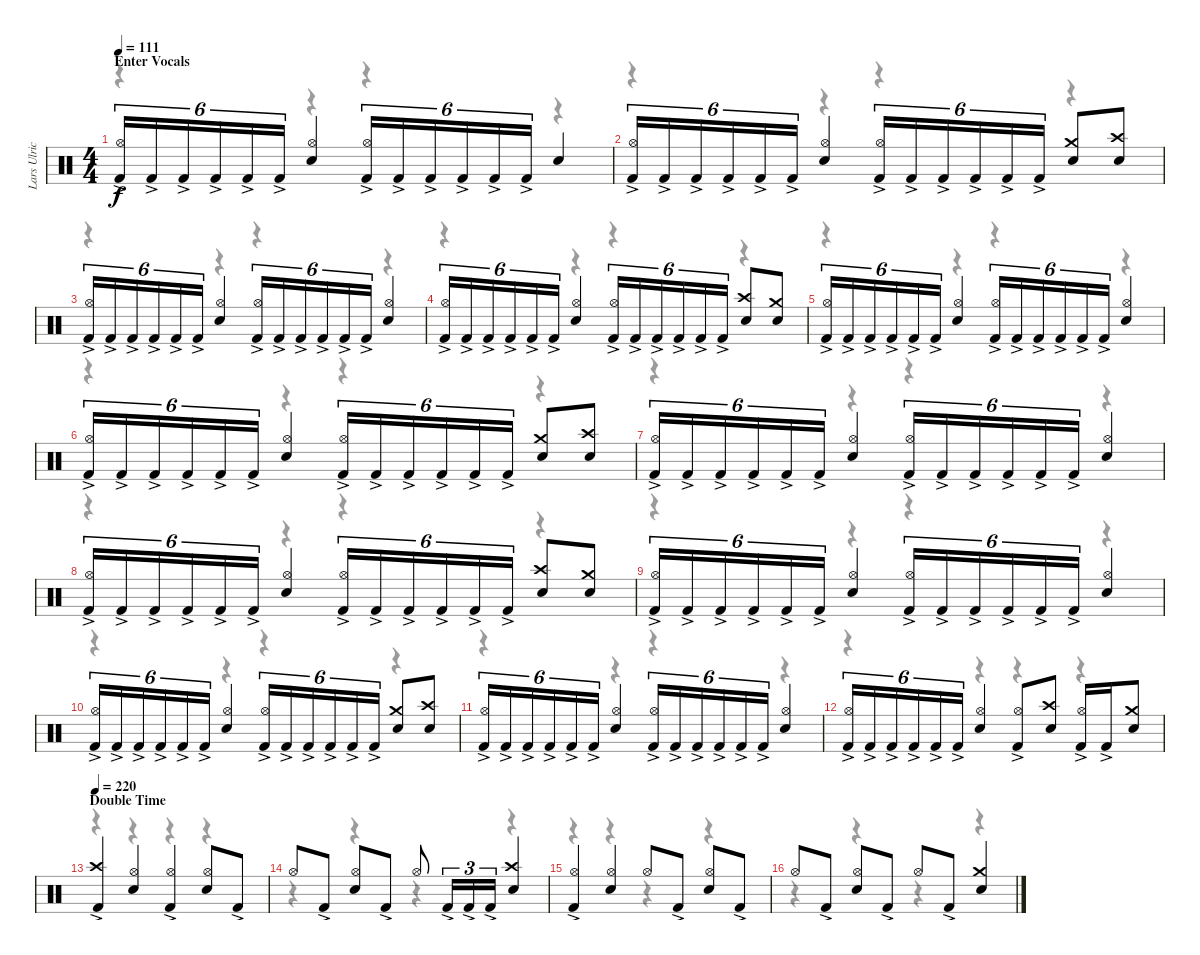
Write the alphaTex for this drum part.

\track ("Lars Ulrich (Drums)" "Lars Ulric") {instrument percussion}
\staff {score}
\articulation defaults
\voice
\ts (4 4)
\section ("" "Enter Vocals")
\tempo 111
\clef neutral
\ks c
("Hi-Hat (open)" "Kick (hit) 2"{ac}).16{tu (6 4) dy f} "Kick (hit) 2"{ac}.16{tu (6 4)} "Kick (hit) 2"{ac}.16{tu (6 4)} "Kick (hit) 2"{ac}.16{tu (6 4)} "Kick (hit) 2"{ac}.16{tu (6 4)} "Kick (hit) 2"{ac}.16{tu (6 4)} ("Hi-Hat (open)" "Snare (hit) 2").4 ("Hi-Hat (open)" "Kick (hit) 2"{ac}).16{tu (6 4)} "Kick (hit) 2"{ac}.16{tu (6 4)} "Kick (hit) 2"{ac}.16{tu (6 4)} "Kick (hit) 2"{ac}.16{tu (6 4)} "Kick (hit) 2"{ac}.16{tu (6 4)} "Kick (hit) 2"{ac}.16{tu (6 4)} "Snare (hit) 2".4 |
("Hi-Hat (open)" "Kick (hit) 2"{ac}).16{tu (6 4)} "Kick (hit) 2"{ac}.16{tu (6 4)} "Kick (hit) 2"{ac}.16{tu (6 4)} "Kick (hit) 2"{ac}.16{tu (6 4)} "Kick (hit) 2"{ac}.16{tu (6 4)} "Kick (hit) 2"{ac}.16{tu (6 4)} ("Hi-Hat (open)" "Snare (hit) 2").4 ("Hi-Hat (open)" "Kick (hit) 2"{ac}).16{tu (6 4)} "Kick (hit) 2"{ac}.16{tu (6 4)} "Kick (hit) 2"{ac}.16{tu (6 4)} "Kick (hit) 2"{ac}.16{tu (6 4)} "Kick (hit) 2"{ac}.16{tu (6 4)} "Kick (hit) 2"{ac}.16{tu (6 4)} ("Crash medium (hit)" "Snare (hit) 2").8 ("Crash high (hit)" "Snare (hit) 2").8 |
("Hi-Hat (open)" "Kick (hit) 2"{ac}).16{tu (6 4)} "Kick (hit) 2"{ac}.16{tu (6 4)} "Kick (hit) 2"{ac}.16{tu (6 4)} "Kick (hit) 2"{ac}.16{tu (6 4)} "Kick (hit) 2"{ac}.16{tu (6 4)} "Kick (hit) 2"{ac}.16{tu (6 4)} ("Hi-Hat (open)" "Snare (hit) 2").4 ("Hi-Hat (open)" "Kick (hit) 2"{ac}).16{tu (6 4)} "Kick (hit) 2"{ac}.16{tu (6 4)} "Kick (hit) 2"{ac}.16{tu (6 4)} "Kick (hit) 2"{ac}.16{tu (6 4)} "Kick (hit) 2"{ac}.16{tu (6 4)} "Kick (hit) 2"{ac}.16{tu (6 4)} ("Hi-Hat (open)" "Snare (hit) 2").4 |
("Hi-Hat (open)" "Kick (hit) 2"{ac}).16{tu (6 4)} "Kick (hit) 2"{ac}.16{tu (6 4)} "Kick (hit) 2"{ac}.16{tu (6 4)} "Kick (hit) 2"{ac}.16{tu (6 4)} "Kick (hit) 2"{ac}.16{tu (6 4)} "Kick (hit) 2"{ac}.16{tu (6 4)} ("Hi-Hat (open)" "Snare (hit) 2").4 ("Hi-Hat (open)" "Kick (hit) 2"{ac}).16{tu (6 4)} "Kick (hit) 2"{ac}.16{tu (6 4)} "Kick (hit) 2"{ac}.16{tu (6 4)} "Kick (hit) 2"{ac}.16{tu (6 4)} "Kick (hit) 2"{ac}.16{tu (6 4)} "Kick (hit) 2"{ac}.16{tu (6 4)} ("Crash high (hit)" "Snare (hit) 2").8 ("Crash medium (hit)" "Snare (hit) 2").8 |
("Hi-Hat (open)" "Kick (hit) 2"{ac}).16{tu (6 4)} "Kick (hit) 2"{ac}.16{tu (6 4)} "Kick (hit) 2"{ac}.16{tu (6 4)} "Kick (hit) 2"{ac}.16{tu (6 4)} "Kick (hit) 2"{ac}.16{tu (6 4)} "Kick (hit) 2"{ac}.16{tu (6 4)} ("Hi-Hat (open)" "Snare (hit) 2").4 ("Hi-Hat (open)" "Kick (hit) 2"{ac}).16{tu (6 4)} "Kick (hit) 2"{ac}.16{tu (6 4)} "Kick (hit) 2"{ac}.16{tu (6 4)} "Kick (hit) 2"{ac}.16{tu (6 4)} "Kick (hit) 2"{ac}.16{tu (6 4)} "Kick (hit) 2"{ac}.16{tu (6 4)} ("Hi-Hat (open)" "Snare (hit) 2").4 |
("Hi-Hat (open)" "Kick (hit) 2"{ac}).16{tu (6 4)} "Kick (hit) 2"{ac}.16{tu (6 4)} "Kick (hit) 2"{ac}.16{tu (6 4)} "Kick (hit) 2"{ac}.16{tu (6 4)} "Kick (hit) 2"{ac}.16{tu (6 4)} "Kick (hit) 2"{ac}.16{tu (6 4)} ("Hi-Hat (open)" "Snare (hit) 2").4 ("Hi-Hat (open)" "Kick (hit) 2"{ac}).16{tu (6 4)} "Kick (hit) 2"{ac}.16{tu (6 4)} "Kick (hit) 2"{ac}.16{tu (6 4)} "Kick (hit) 2"{ac}.16{tu (6 4)} "Kick (hit) 2"{ac}.16{tu (6 4)} "Kick (hit) 2"{ac}.16{tu (6 4)} ("Crash medium (hit)" "Snare (hit) 2").8 ("Crash high (hit)" "Snare (hit) 2").8 |
("Hi-Hat (open)" "Kick (hit) 2"{ac}).16{tu (6 4)} "Kick (hit) 2"{ac}.16{tu (6 4)} "Kick (hit) 2"{ac}.16{tu (6 4)} "Kick (hit) 2"{ac}.16{tu (6 4)} "Kick (hit) 2"{ac}.16{tu (6 4)} "Kick (hit) 2"{ac}.16{tu (6 4)} ("Hi-Hat (open)" "Snare (hit) 2").4 ("Hi-Hat (open)" "Kick (hit) 2"{ac}).16{tu (6 4)} "Kick (hit) 2"{ac}.16{tu (6 4)} "Kick (hit) 2"{ac}.16{tu (6 4)} "Kick (hit) 2"{ac}.16{tu (6 4)} "Kick (hit) 2"{ac}.16{tu (6 4)} "Kick (hit) 2"{ac}.16{tu (6 4)} ("Hi-Hat (open)" "Snare (hit) 2").4 |
("Hi-Hat (open)" "Kick (hit) 2"{ac}).16{tu (6 4)} "Kick (hit) 2"{ac}.16{tu (6 4)} "Kick (hit) 2"{ac}.16{tu (6 4)} "Kick (hit) 2"{ac}.16{tu (6 4)} "Kick (hit) 2"{ac}.16{tu (6 4)} "Kick (hit) 2"{ac}.16{tu (6 4)} ("Hi-Hat (open)" "Snare (hit) 2").4 ("Hi-Hat (open)" "Kick (hit) 2"{ac}).16{tu (6 4)} "Kick (hit) 2"{ac}.16{tu (6 4)} "Kick (hit) 2"{ac}.16{tu (6 4)} "Kick (hit) 2"{ac}.16{tu (6 4)} "Kick (hit) 2"{ac}.16{tu (6 4)} "Kick (hit) 2"{ac}.16{tu (6 4)} ("Crash high (hit)" "Snare (hit) 2").8 ("Crash medium (hit)" "Snare (hit) 2").8 |
("Hi-Hat (open)" "Kick (hit) 2"{ac}).16{tu (6 4)} "Kick (hit) 2"{ac}.16{tu (6 4)} "Kick (hit) 2"{ac}.16{tu (6 4)} "Kick (hit) 2"{ac}.16{tu (6 4)} "Kick (hit) 2"{ac}.16{tu (6 4)} "Kick (hit) 2"{ac}.16{tu (6 4)} ("Hi-Hat (open)" "Snare (hit) 2").4 ("Hi-Hat (open)" "Kick (hit) 2"{ac}).16{tu (6 4)} "Kick (hit) 2"{ac}.16{tu (6 4)} "Kick (hit) 2"{ac}.16{tu (6 4)} "Kick (hit) 2"{ac}.16{tu (6 4)} "Kick (hit) 2"{ac}.16{tu (6 4)} "Kick (hit) 2"{ac}.16{tu (6 4)} ("Hi-Hat (open)" "Snare (hit) 2").4 |
("Hi-Hat (open)" "Kick (hit) 2"{ac}).16{tu (6 4)} "Kick (hit) 2"{ac}.16{tu (6 4)} "Kick (hit) 2"{ac}.16{tu (6 4)} "Kick (hit) 2"{ac}.16{tu (6 4)} "Kick (hit) 2"{ac}.16{tu (6 4)} "Kick (hit) 2"{ac}.16{tu (6 4)} ("Hi-Hat (open)" "Snare (hit) 2").4 ("Hi-Hat (open)" "Kick (hit) 2"{ac}).16{tu (6 4)} "Kick (hit) 2"{ac}.16{tu (6 4)} "Kick (hit) 2"{ac}.16{tu (6 4)} "Kick (hit) 2"{ac}.16{tu (6 4)} "Kick (hit) 2"{ac}.16{tu (6 4)} "Kick (hit) 2"{ac}.16{tu (6 4)} ("Crash medium (hit)" "Snare (hit) 2").8 ("Crash high (hit)" "Snare (hit) 2").8 |
("Hi-Hat (open)" "Kick (hit) 2"{ac}).16{tu (6 4)} "Kick (hit) 2"{ac}.16{tu (6 4)} "Kick (hit) 2"{ac}.16{tu (6 4)} "Kick (hit) 2"{ac}.16{tu (6 4)} "Kick (hit) 2"{ac}.16{tu (6 4)} "Kick (hit) 2"{ac}.16{tu (6 4)} ("Hi-Hat (open)" "Snare (hit) 2").4 ("Hi-Hat (open)" "Kick (hit) 2"{ac}).16{tu (6 4)} "Kick (hit) 2"{ac}.16{tu (6 4)} "Kick (hit) 2"{ac}.16{tu (6 4)} "Kick (hit) 2"{ac}.16{tu (6 4)} "Kick (hit) 2"{ac}.16{tu (6 4)} "Kick (hit) 2"{ac}.16{tu (6 4)} ("Hi-Hat (open)" "Snare (hit) 2").4 |
("Hi-Hat (open)" "Kick (hit) 2"{ac}).16{tu (6 4)} "Kick (hit) 2"{ac}.16{tu (6 4)} "Kick (hit) 2"{ac}.16{tu (6 4)} "Kick (hit) 2"{ac}.16{tu (6 4)} "Kick (hit) 2"{ac}.16{tu (6 4)} "Kick (hit) 2"{ac}.16{tu (6 4)} ("Hi-Hat (open)" "Snare (hit) 2").4 ("Hi-Hat (open)" "Kick (hit) 2"{ac}).8 ("Crash high (hit)" "Snare (hit) 2").8 ("Hi-Hat (open)" "Kick (hit) 2"{ac}).16 "Kick (hit) 2"{ac}.16 ("Crash medium (hit)" "Snare (hit) 2").8 |
\section ("" "Double Time")
\tempo 220
("Crash high (hit)" "Kick (hit) 2"{ac}).4 ("Hi-Hat (open)" "Snare (hit) 2").4 ("Hi-Hat (open)" "Kick (hit) 2"{ac}).4 ("Hi-Hat (open)" "Snare (hit) 2").8 "Kick (hit) 2"{ac}.8 |
"Hi-Hat (open)".8 "Kick (hit) 2"{ac}.8 ("Hi-Hat (open)" "Snare (hit) 2").8 "Kick (hit) 2"{ac}.8 "Hi-Hat (open)".8 "Kick (hit) 2"{ac}.16{tu (3 2)} "Kick (hit) 2"{ac}.16{tu (3 2)} "Kick (hit) 2"{ac}.16{tu (3 2)} ("Crash high (hit)" "Snare (hit) 2").4 |
("Hi-Hat (open)" "Kick (hit) 2"{ac}).4 ("Hi-Hat (open)" "Snare (hit) 2").4 "Hi-Hat (open)".8 "Kick (hit) 2"{ac}.8 ("Hi-Hat (open)" "Snare (hit) 2").8 "Kick (hit) 2"{ac}.8 |
"Hi-Hat (open)".8 "Kick (hit) 2"{ac}.8 ("Hi-Hat (open)" "Snare (hit) 2").8 "Kick (hit) 2"{ac}.8 "Hi-Hat (open)".8 "Kick (hit) 2"{ac}.8 ("Crash medium (hit)" "Snare (hit) 2").4
\voice
\clef neutral
\ottava regular
\simile none
\ks c
r.4{dy f} r.4 r.4 r.4 |
r.4 r.4 r.4 r.4 |
r.4 r.4 r.4 r.4 |
r.4 r.4 r.4 r.4 |
r.4 r.4 r.4 r.4 |
r.4 r.4 r.4 r.4 |
r.4 r.4 r.4 r.4 |
r.4 r.4 r.4 r.4 |
r.4 r.4 r.4 r.4 |
r.4 r.4 r.4 r.4 |
r.4 r.4 r.4 r.4 |
r.4 r.4 r.4 r.4 |
r.4 r.4 r.4 r.4 |
r.4 r.4 r.4 r.4 |
r.4 r.4 r.4 r.4 |
r.4 r.4 r.4 r.4
